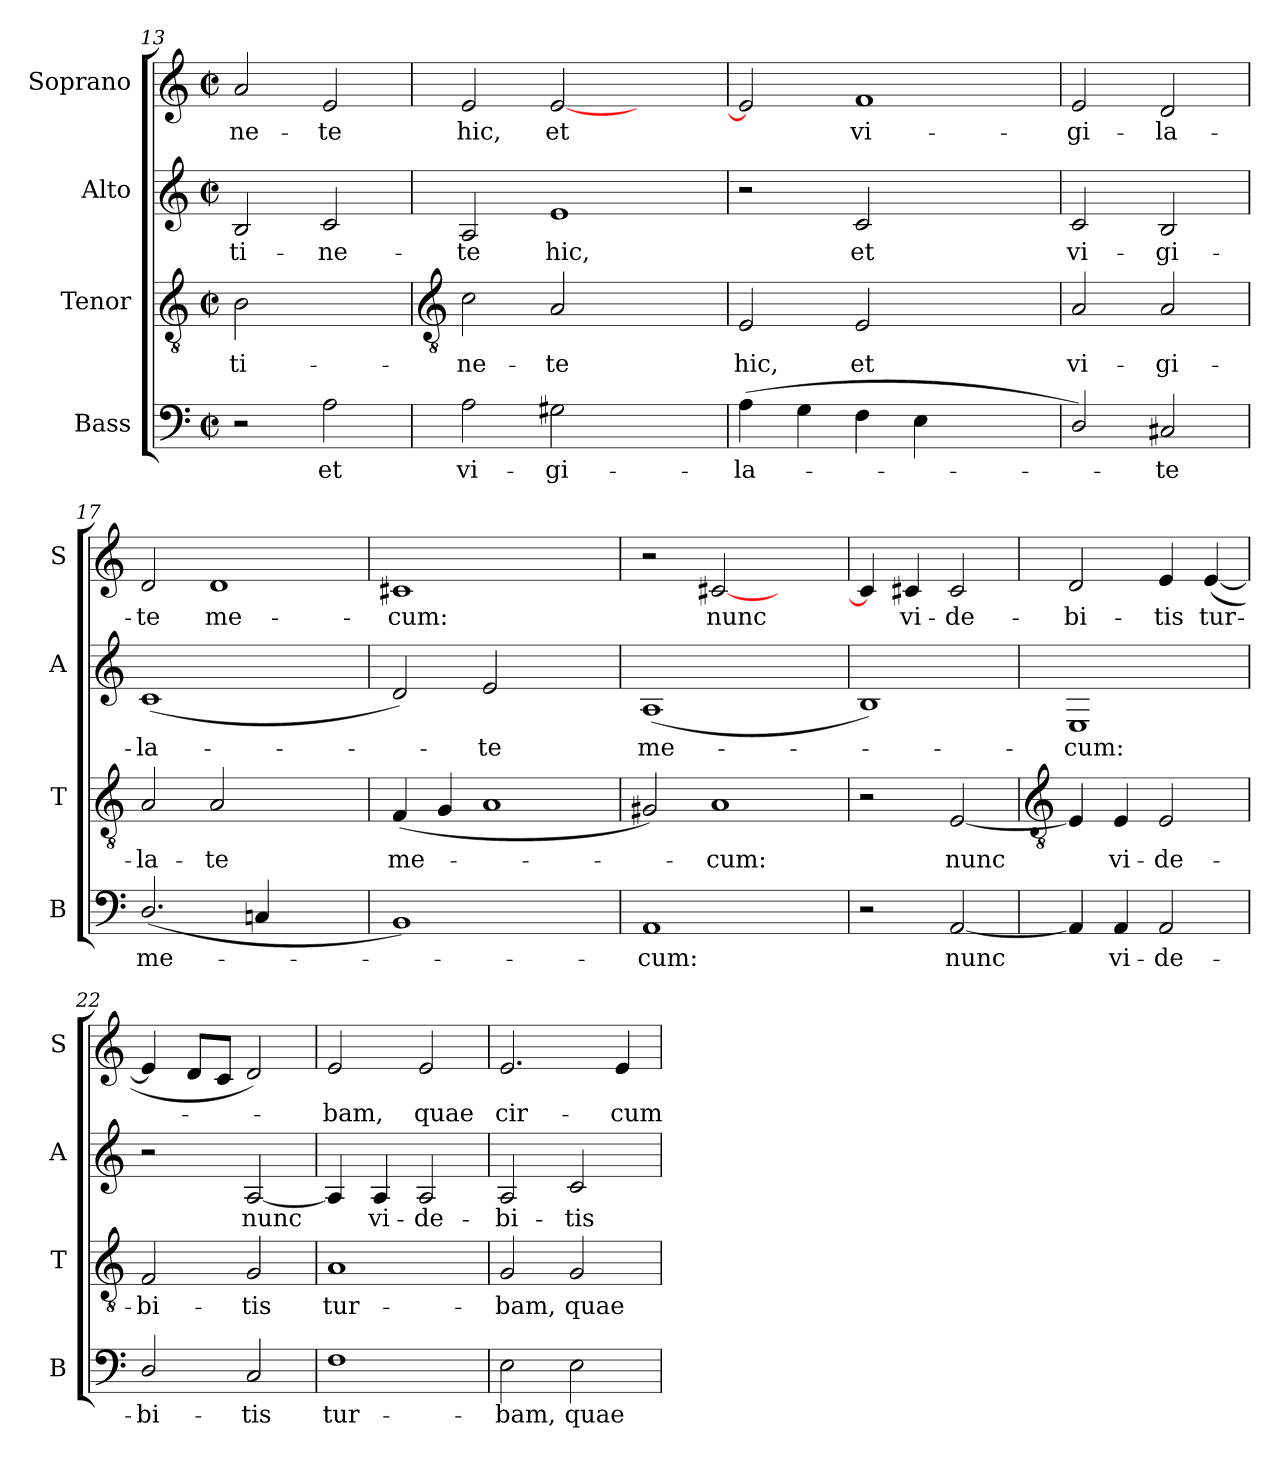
**kern	**text	**kern	**text	**kern	**text	**kern	**text
*part4	*part4	*part3	*part3	*part2	*part2	*part1	*part1
*staff4	*staff4	*staff3	*staff3	*staff2	*staff2	*staff1	*staff1
*I"Bass	*	*I"Tenor	*	*I"Alto	*	*I"Soprano	*
*I'B	*	*I'T	*	*I'A	*	*I'S	*
!!LO:LB:g=z
*clefF4	*	*clefGv2	*	*clefG2	*	*clefG2	*
*k[]	*	*k[]	*	*k[]	*	*k[]	*
*C:	*	*C:	*	*C:	*	*C:	*
*M2/2	*	*M2/2	*	*M2/2	*	*M2/2	*
*met(c|)	*	*met(c|)	*	*met(c|)	*	*met(c|)	*
=13	=13	=13	=13	=13	=13	=13	=13
!	!	!	!LO:LY:b	!	!LO:LY:b	!	!LO:LY:b
2r	.	2B	-ti-	2B	-ti-	2a	-ne-
!	!LO:LY:b	!	!	!	!LO:LY:b	!	!LO:LY:b
2A	et	2ryy	.	2c	-ne-	2e	-te
!!LO:LB:g=z
=14	=14	=14	=14	=14	=14	=14	=14
*	*	*clefGv2	*	*	*	*	*
!	!LO:LY:b	!	!LO:LY:b	!	!LO:LY:b	!	!LO:LY:b
2A	vi-	2c	-ne-	2A	-te	2e	hic,
!	!LO:LY:b	!	!LO:LY:b	!	!LO:LY:b	!	!LO:LY:b
2G#X	-gi-	2A	-te	1e	hic,	[2e	et
2ryy	.	2ryy	.	.	.	2ryy	.
!!LO:LB:g=z
=15	=15	=15	=15	=15	=15	=15	=15
!	!LO:LY:b	!	!LO:LY:b	!	!	!	!
(>4A	-la-	2E	hic,	2r	.	2e]	.
4G	.	.	.	.	.	.	.
!	!	!	!LO:LY:b	!	!LO:LY:b	!	!LO:LY:b
4F	.	2E	et	2c	et	1f	vi-
4E	.	.	.	.	.	.	.
2ryy	.	2ryy	.	2ryy	.	.	.
=16	=16	=16	=16	=16	=16	=16	=16
!	!	!	!LO:LY:b	!	!LO:LY:b	!	!LO:LY:b
2D/)	.	2A	vi-	2c	vi-	2e	-gi-
!	!LO:LY:b	!	!LO:LY:b	!	!LO:LY:b	!	!LO:LY:b
2C#X	te	2A	-gi-	2B	-gi-	2d	-la-
=17	=17	=17	=17	=17	=17	=17	=17
!	!LO:LY:b	!	!LO:LY:b	!	!LO:LY:b	!	!LO:LY:b
(<2.D/	me-	2A	-la-	(<1c	-la-	2d	-te
!	!	!	!LO:LY:b	!	!	!	!LO:LY:b
.	.	2A	-te	.	.	1d	me-
4Cn	.	.	.	.	.	.	.
2ryy	.	2ryy	.	2ryy	.	.	.
=18	=18	=18	=18	=18	=18	=18	=18
!	!	!	!LO:LY:b	!	!	!	!LO:LY:b
1BB)	.	(<4F	me-	2d)	.	1c#X	-cum:
.	.	4G	.	.	.	.	.
!	!	!	!	!	!LO:LY:b	!	!
.	.	1A	.	2e	te	.	.
2ryy	.	.	.	2ryy	.	2ryy	.
=19	=19	=19	=19	=19	=19	=19	=19
!	!LO:LY:b	!	!	!	!LO:LY:b	!	!
1AA	cum:	2G#X)	.	(<1A	me-	2r	.
!	!	!	!LO:LY:b	!	!	!	!LO:LY:b
.	.	1A	cum:	.	.	[2c#X	nunc
2ryy	.	.	.	2ryy	.	2ryy	.
!!LO:LB:g=z
=20	=20	=20	=20	=20	=20	=20	=20
2r	.	2r	.	1B)	.	4c#]	.
!	!	!	!	!	!	!	!LO:LY:b
.	.	.	.	.	.	4c#X	vi-
!	!LO:LY:b	!	!LO:LY:b	!	!	!	!LO:LY:b
[2AA	nunc	[2E	nunc	.	.	2c#	-de-
!!LO:LB:g=z
=21	=21	=21	=21	=21	=21	=21	=21
*	*	*clefGv2	*	*	*	*	*
!	!	!	!	!	!LO:LY:b	!	!LO:LY:b
4AA]	.	4E]	.	1E	cum:	2d	-bi-
!	!LO:LY:b	!	!LO:LY:b	!	!	!	!
4AA	vi-	4E	vi-	.	.	.	.
!	!LO:LY:b	!	!LO:LY:b	!	!	!	!LO:LY:b
2AA	-de-	2E	-de-	.	.	4e	-tis
!	!	!	!	!	!	!	!LO:LY:b
.	.	.	.	.	.	(<[4e	tur-
=22	=22	=22	=22	=22	=22	=22	=22
!	!LO:LY:b	!	!LO:LY:b	!	!	!	!
2D/	-bi-	2F	-bi-	2r	.	4e]	.
.	.	.	.	.	.	8dL	.
.	.	.	.	.	.	8cJ	.
!	!LO:LY:b	!	!LO:LY:b	!	!LO:LY:b	!	!
2C	-tis	2G	-tis	[2A	nunc	2d)	.
!!LO:LB:g=z
=23	=23	=23	=23	=23	=23	=23	=23
!	!LO:LY:b	!	!LO:LY:b	!	!	!	!LO:LY:b
1F	tur-	1A	tur-	4A]	.	2e	bam,
!	!	!	!	!	!LO:LY:b	!	!
.	.	.	.	4A	vi-	.	.
!	!	!	!	!	!LO:LY:b	!	!LO:LY:b
.	.	.	.	2A	-de-	2e	quae
=24	=24	=24	=24	=24	=24	=24	=24
!	!LO:LY:b	!	!LO:LY:b	!	!LO:LY:b	!	!LO:LY:b
2E	-bam,	2G	-bam,	2A	-bi-	2.e	cir-
!	!LO:LY:b	!	!LO:LY:b	!	!LO:LY:b	!	!
2E	quae	2G	quae	2c	-tis	.	.
!	!	!	!	!	!	!	!LO:LY:b
.	.	.	.	.	.	4e	-cum-
=	=	=	=	=	=	=	=
*-	*-	*-	*-	*-	*-	*-	*-
